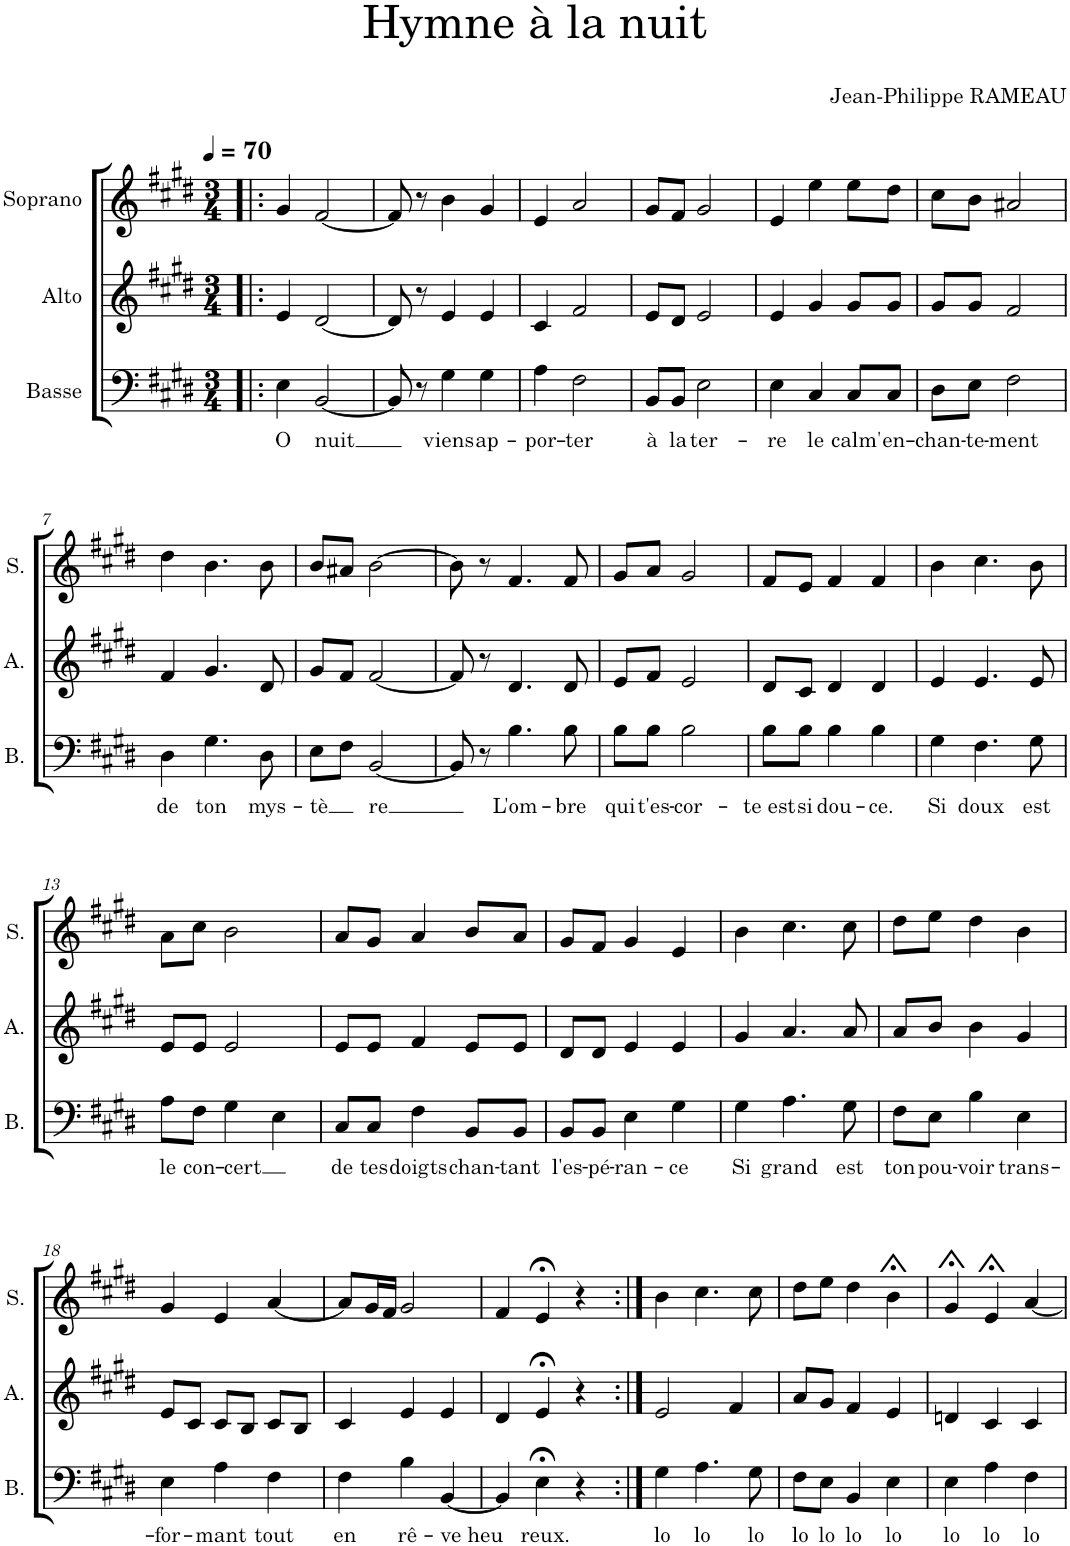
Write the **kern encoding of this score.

**kern	**text	**kern	**kern
*part3	*part3	*part2	*part1
*staff3	*staff3	*staff2	*staff1
*I"Basse	*	*I"Alto	*I"Soprano
*I'B.	*	*I'A.	*I'S.
*clefF4	*	*clefG2	*clefG2
*k[f#c#g#d#]	*	*k[f#c#g#d#]	*k[f#c#g#d#]
*M3/4	*	*M3/4	*M3/4
*MM70	*	*MM70	*MM70
=1!|:	=1!|:	=1!|:	=1!|:
!	!LO:LY:b	!	!
4E\	O	4e/	4g#/
!	!LO:LY:b	!	!
[2BB/	nuit	[2d#/	[2f#/
=2	=2	=2	=2
8BB/]	.	8d#/]	8f#/]
8r	.	8r	8r
!	!LO:LY:b	!	!
4G#\	viens	4e/	4b\
!	!LO:LY:b	!	!
4G#\	ap-	4e/	4g#/
=3	=3	=3	=3
!	!LO:LY:b	!	!
4A\	-por-	4c#/	4e/
!	!LO:LY:b	!	!
2F#\	-ter	2f#/	2a/
=4	=4	=4	=4
!	!LO:LY:b	!	!
8BB/L	à	8e/L	8g#/L
!	!LO:LY:b	!	!
8BB/J	la	8d#/J	8f#/J
!	!LO:LY:b	!	!
2E\	ter-	2e/	2g#/
=5	=5	=5	=5
!	!LO:LY:b	!	!
4E\	-re	4e/	4e/
!	!LO:LY:b	!	!
4C#/	le	4g#/	4ee\
!	!LO:LY:b	!	!
8C#/L	calm'	8g#/L	8ee\L
!	!LO:LY:b	!	!
8C#/J	en-	8g#/J	8dd#\J
=6	=6	=6	=6
!	!LO:LY:b	!	!
8D#\L	-chan-	8g#/L	8cc#\L
!	!LO:LY:b	!	!
8E\J	-te-	8g#/J	8b\J
!	!LO:LY:b	!	!
2F#\	-ment	2f#/	2a#X/
!!LO:LB:g=z
=7	=7	=7	=7
!	!LO:LY:b	!	!
4D#\	de	4f#/	4dd#\
!	!LO:LY:b	!	!
4.G#\	ton	4.g#/	4.b\
!	!LO:LY:b	!	!
8D#\	mys-	8d#/	8b\
=8	=8	=8	=8
!	!LO:LY:b	!	!
8E\L	-tè	8g#/L	8b/L
8F#\J	.	8f#/J	8a#X/J
!	!LO:LY:b	!	!
[2BB/	re	[2f#/	[2b\
=9	=9	=9	=9
8BB/]	.	8f#/]	8b\]
8r	.	8r	8r
!	!LO:LY:b	!	!
4.B\	L'om-	4.d#/	4.f#/
!	!LO:LY:b	!	!
8B\	-bre	8d#/	8f#/
=10	=10	=10	=10
!	!LO:LY:b	!	!
8B\L	qui	8e/L	8g#/L
!	!LO:LY:b	!	!
8B\J	t'es-	8f#/J	8a/J
!	!LO:LY:b	!	!
2B\	-cor-	2e/	2g#/
=11	=11	=11	=11
!	!LO:LY:b	!	!
8B\L	-te est	8d#/L	8f#/L
!	!LO:LY:b	!	!
8B\J	si	8c#/J	8e/J
!	!LO:LY:b	!	!
4B\	dou-	4d#/	4f#/
!	!LO:LY:b	!	!
4B\	-ce.	4d#/	4f#/
=12	=12	=12	=12
!	!LO:LY:b	!	!
4G#\	Si	4e/	4b\
!	!LO:LY:b	!	!
4.F#\	doux	4.e/	4.cc#\
!	!LO:LY:b	!	!
8G#\	est	8e/	8b\
!!LO:LB:g=z
=13	=13	=13	=13
!	!LO:LY:b	!	!
8A\L	le	8e/L	8a\L
!	!LO:LY:b	!	!
8F#\J	con-	8e/J	8cc#\J
!	!LO:LY:b	!	!
4G#\	-cert	2e/	2b\
4E\	.	.	.
=14	=14	=14	=14
!	!LO:LY:b	!	!
8C#/L	de	8e/L	8a/L
!	!LO:LY:b	!	!
8C#/J	tes	8e/J	8g#/J
!	!LO:LY:b	!	!
4F#\	doigts	4f#/	4a/
!	!LO:LY:b	!	!
8BB/L	chan-	8e/L	8b/L
!	!LO:LY:b	!	!
8BB/J	-tant	8e/J	8a/J
=15	=15	=15	=15
!	!LO:LY:b	!	!
8BB/L	l'es-	8d#/L	8g#/L
!	!LO:LY:b	!	!
8BB/J	-pé-	8d#/J	8f#/J
!	!LO:LY:b	!	!
4E\	-ran-	4e/	4g#/
!	!LO:LY:b	!	!
4G#\	-ce	4e/	4e/
=16	=16	=16	=16
!	!LO:LY:b	!	!
4G#\	Si	4g#/	4b\
!	!LO:LY:b	!	!
4.A\	grand	4.a/	4.cc#\
!	!LO:LY:b	!	!
8G#\	est	8a/	8cc#\
=17	=17	=17	=17
!	!LO:LY:b	!	!
8F#\L	ton	8a/L	8dd#\L
!	!LO:LY:b	!	!
8E\J	pou-	8b/J	8ee\J
!	!LO:LY:b	!	!
4B\	-voir	4b\	4dd#\
!	!LO:LY:b	!	!
4E\	trans-	4g#/	4b\
!!LO:LB:g=z
=18	=18	=18	=18
!	!LO:LY:b	!	!
4E\	-for-	8e/L	4g#/
.	.	8c#/J	.
!	!LO:LY:b	!	!
4A\	-mant	8c#/L	4e/
.	.	8B/J	.
!	!LO:LY:b	!	!
4F#\	tout	8c#/L	[4a/
.	.	8B/J	.
=19	=19	=19	=19
!	!LO:LY:b	!	!
4F#\	en	4c#/	8a/L]
.	.	.	16g#/L
.	.	.	16f#/JJ
!	!LO:LY:b	!	!
4B\	rê-	4e/	2g#/
!	!LO:LY:b	!	!
[4BB/	-ve heu	4e/	.
=20	=20	=20	=20
4BB/]	.	4d#/	4f#/
!	!LO:LY:b	!	!
4E;<\	reux.	4e;</	4e;</
4r	.	4r	4r
=21:|!	=21:|!	=21:|!	=21:|!
!	!LO:LY:b	!	!
4G#\	lo	2e/	4b\
!	!LO:LY:b	!	!
4.A\	lo	.	4.cc#\
.	.	4f#/	.
!	!LO:LY:b	!	!
8G#\	lo	.	8cc#\
=22	=22	=22	=22
!	!LO:LY:b	!	!
8F#\L	lo	8a/L	8dd#\L
!	!LO:LY:b	!	!
8E\J	lo	8g#/J	8ee\J
!	!LO:LY:b	!	!
4BB/	lo	4f#/	4dd#\
!	!LO:LY:b	!	!
4E\	lo	4e/	4b;<\
=23	=23	=23	=23
!	!LO:LY:b	!	!
4E\	lo	4dn/	4g#;</
!	!LO:LY:b	!	!
4A\	lo	4c#/	4e;</
!	!LO:LY:b	!	!
4F#\	lo	4c#/	[4a/
=	=	=	=
*-	*-	*-	*-
